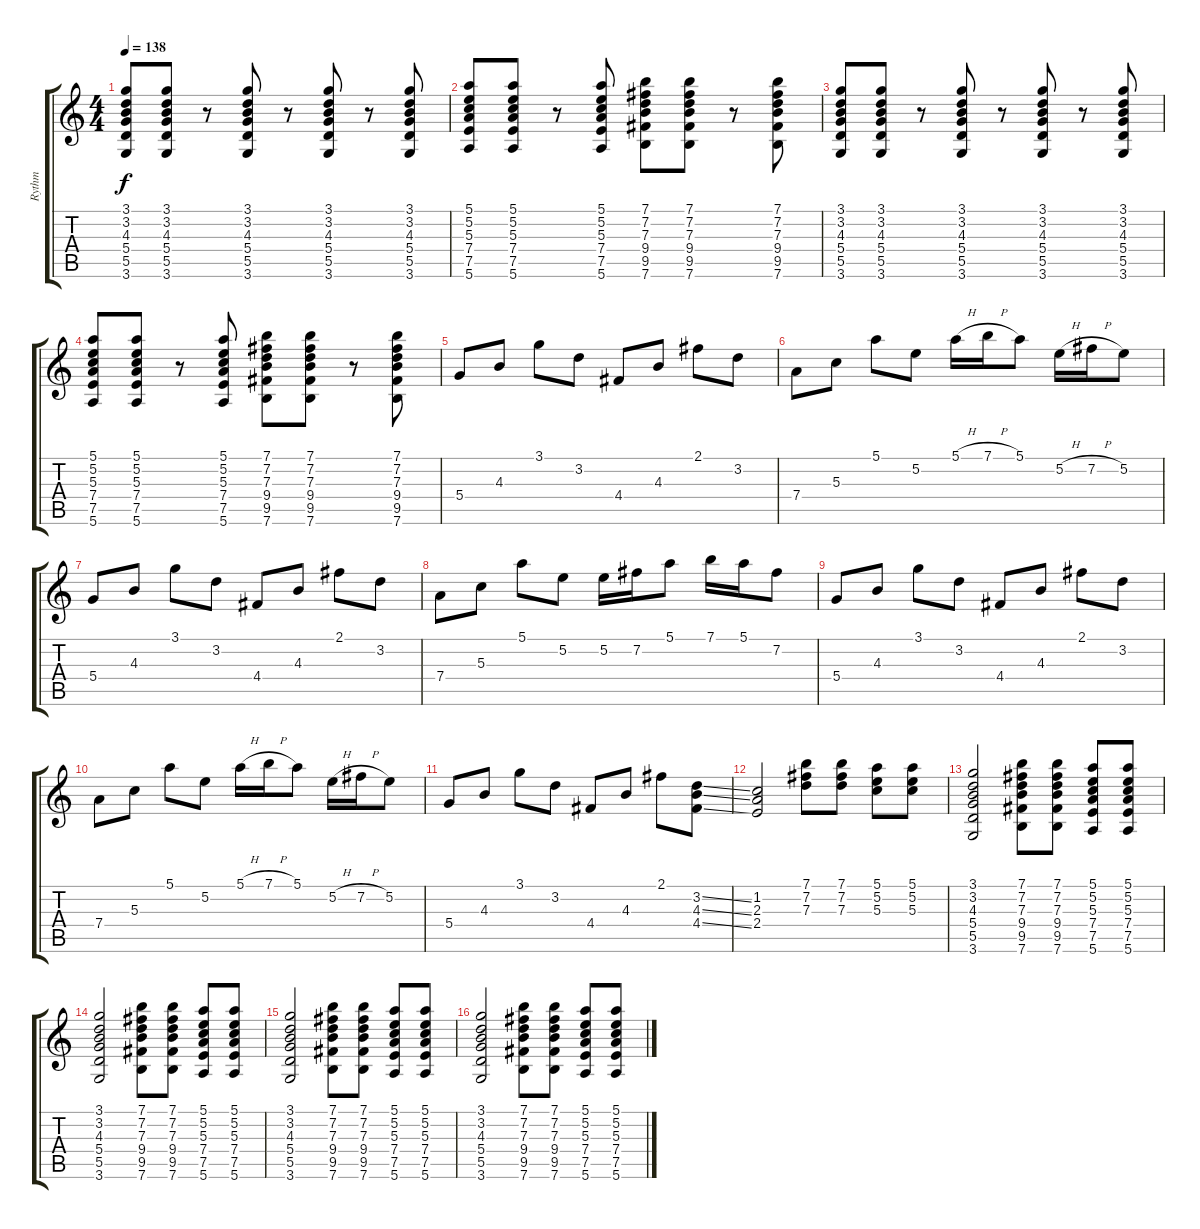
\track ("Rythm" "Rythm") {instrument electricguitarclean}
\staff {score tabs}
\tuning (E4 B3 G3 D3 A2 E2) {hide}
\ts (4 4)
\tempo 138
\clef g2
\ks c
(3.1 3.2 4.3 5.4 5.5 3.6).8{dy f} (3.1 3.2 4.3 5.4 5.5 3.6).8 r.8 (3.1 3.2 4.3 5.4 5.5 3.6).8 r.8 (3.1 3.2 4.3 5.4 5.5 3.6).8 r.8 (3.1 3.2 4.3 5.4 5.5 3.6).8 |
(5.1 5.2 5.3 7.4 7.5 5.6).8 (5.1 5.2 5.3 7.4 7.5 5.6).8 r.8 (5.1 5.2 5.3 7.4 7.5 5.6).8 (7.1 7.2 7.3 9.4 9.5 7.6).8 (7.1 7.2 7.3 9.4 9.5 7.6).8 r.8 (7.1 7.2 7.3 9.4 9.5 7.6).8 |
(3.1 3.2 4.3 5.4 5.5 3.6).8 (3.1 3.2 4.3 5.4 5.5 3.6).8 r.8 (3.1 3.2 4.3 5.4 5.5 3.6).8 r.8 (3.1 3.2 4.3 5.4 5.5 3.6).8 r.8 (3.1 3.2 4.3 5.4 5.5 3.6).8 |
(5.1 5.2 5.3 7.4 7.5 5.6).8 (5.1 5.2 5.3 7.4 7.5 5.6).8 r.8 (5.1 5.2 5.3 7.4 7.5 5.6).8 (7.1 7.2 7.3 9.4 9.5 7.6).8 (7.1 7.2 7.3 9.4 9.5 7.6).8 r.8 (7.1 7.2 7.3 9.4 9.5 7.6).8 |
5.4.8 4.3.8 3.1.8 3.2.8 4.4.8 4.3.8 2.1.8 3.2.8 |
7.4.8 5.3.8 5.1.8 5.2.8 5.1{h}.16 7.1{h}.16 5.1.8 5.2{h}.16 7.2{h}.16 5.2.8 |
5.4.8 4.3.8 3.1.8 3.2.8 4.4.8 4.3.8 2.1.8 3.2.8 |
7.4.8 5.3.8 5.1.8 5.2.8 5.2.16 7.2.16 5.1.8 7.1.16 5.1.16 7.2.8 |
5.4.8 4.3.8 3.1.8 3.2.8 4.4.8 4.3.8 2.1.8 3.2.8 |
7.4.8 5.3.8 5.1.8 5.2.8 5.1{h}.16 7.1{h}.16 5.1.8 5.2{h}.16 7.2{h}.16 5.2.8 |
5.4.8 4.3.8 3.1.8 3.2.8 4.4.8 4.3.8 2.1.8 (3.2{ss} 4.3{ss} 4.4{ss}).8 |
(1.2 2.3 2.4).2 (7.1 7.2 7.3).8 (7.1 7.2 7.3).8 (5.1 5.2 5.3).8 (5.1 5.2 5.3).8 |
(3.1 3.2 4.3 5.4 5.5 3.6).2 (7.1 7.2 7.3 9.4 9.5 7.6).8 (7.1 7.2 7.3 9.4 9.5 7.6).8 (5.1 5.2 5.3 7.4 7.5 5.6).8 (5.1 5.2 5.3 7.4 7.5 5.6).8 |
(3.1 3.2 4.3 5.4 5.5 3.6).2 (7.1 7.2 7.3 9.4 9.5 7.6).8 (7.1 7.2 7.3 9.4 9.5 7.6).8 (5.1 5.2 5.3 7.4 7.5 5.6).8 (5.1 5.2 5.3 7.4 7.5 5.6).8 |
(3.1 3.2 4.3 5.4 5.5 3.6).2 (7.1 7.2 7.3 9.4 9.5 7.6).8 (7.1 7.2 7.3 9.4 9.5 7.6).8 (5.1 5.2 5.3 7.4 7.5 5.6).8 (5.1 5.2 5.3 7.4 7.5 5.6).8 |
(3.1 3.2 4.3 5.4 5.5 3.6).2 (7.1 7.2 7.3 9.4 9.5 7.6).8 (7.1 7.2 7.3 9.4 9.5 7.6).8 (5.1 5.2 5.3 7.4 7.5 5.6).8 (5.1 5.2 5.3 7.4 7.5 5.6).8
